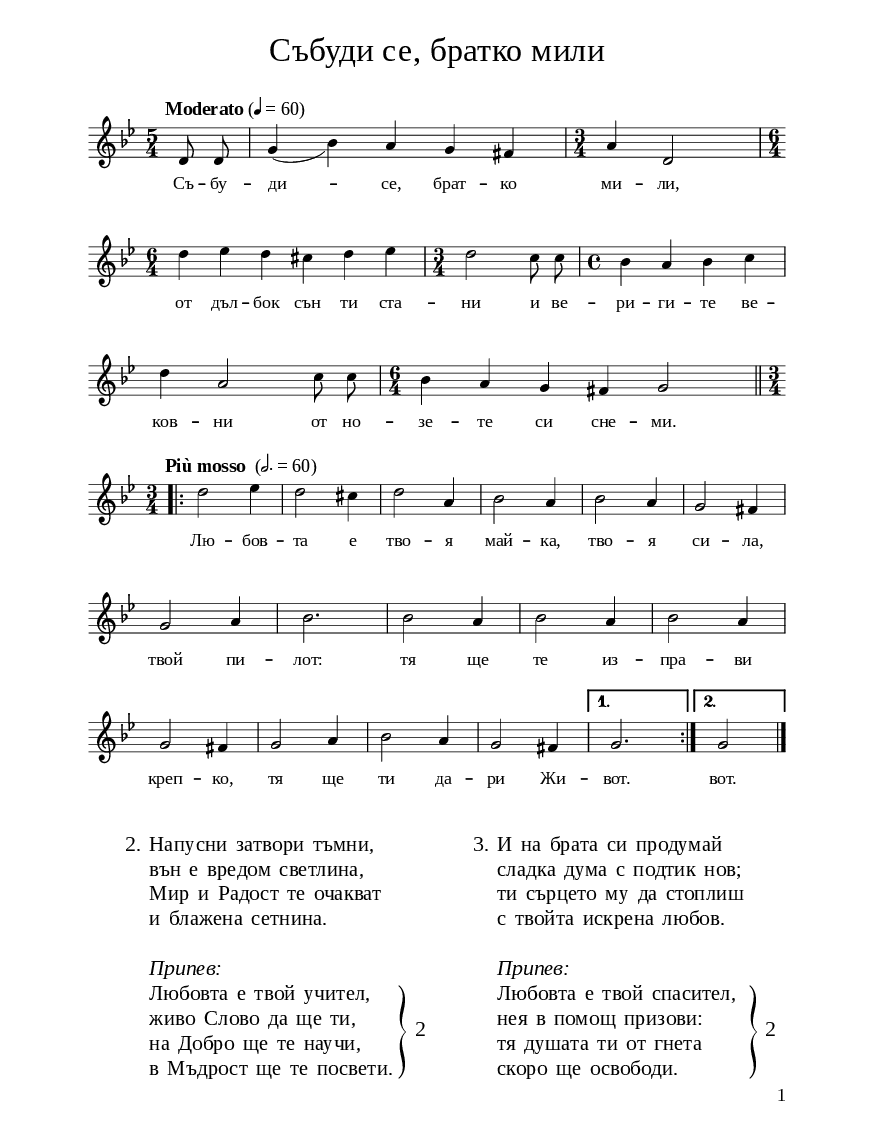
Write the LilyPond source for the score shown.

\version "2.24.2"

% include paper part and global functions
\include "include/globals.ily"

"rightBraces025" = \markup {
  \column {
    % repeat braces
    \translate #'(0 . -17.5 )
    \right-brace #45

  }
  \column {
    % repeat numbers


    \translate #'(0 . -17.9 )
    2

  }
}


\bookpart {
  \label #'ref025
  \tocItem \markup "Събуди се, братко мили"
  \include "include/bookpart-paper.ily"
  \score {
    \include "include/score-layout.ily"

    \new Voice \absolute {
      \clef treble
      \key g \minor
      \time 5/4
      \tempoFunc "Moderato" 4 "60"
      \autoBeamOff

      \partial 4
      d'8 d'8 | \slurDown g'4(bes'4) \slurNeutral a'4 g'4 fis'4 | \time 3/4 a'4 d'2 | \time 6/4 \break
      d''4 es''4 d''4 cis''4 d''4 es''4 | \time 3/4 d''2 c''8 c''8 | \time 4/4 bes'4 a'4 bes'4 c''4 \break
      d''4 a'2 c''8 c''8 | \time 6/4 bes'4 a'4 g'4 fis'4 g'2 | \time 3/4 \break
      \repeat volta 2 {
        \bar ".|:-||"

        \tempoFunc "Più mosso " 2. "60"
        d''2 es''4 | d''2 cis''4| d''2  a'4 | bes'2 a'4 | bes'2 a'4 | g'2 fis'4 | \break
        g'2 a'4 | bes'2. | bes'2 a'4 | bes'2 a'4 | bes'2 a'4| \break
        g'2 fis'4 | g'2 a'4 | bes'2 a'4 | g'2 fis'4 |
      }
      \alternative {
        {
          g'2.|
        }   {
          g'2 \bar "|."
        }
      }

    }

    \addlyrics {
      Съ -- бу -- ди -- се, брат -- ко ми -- ли,
      от дъл -- бок сън ти ста -- ни и ве -- ри -- ги -- те ве --
      ков -- ни от но -- зе -- те си сне -- ми.
      Лю -- бов -- та е тво -- я май -- ка, тво -- я си -- ла,
      твой пи -- лот: тя ще те из -- пра -- ви
      креп -- ко, тя ще ти да -- ри Жи -- вот. вот.
    }

    \header {
      title = \titleFunc "Събуди се, братко мили" "Săbudi se, bratko mili"
    }

    \midi{}

  } % score

  \markup \fontsize #bgCoupletFontSize {
    \hspace #3.5
    \override #`(baseline-skip . ,bgCoupletBaselineSkip) % affects space between column lines
    \column {

      \line { 2.  Напусни затвори тъмни, }
      \line {   "   " вън е вредом светлина, }
      \line {   "   " Мир и Радост те очакват }
      \line {   "   " и блажена сетнина. }
      \line { " " }
      \line { "   " \italic {Припев: } }
      \line { "   "Любовта е твой учител, }
      \line {   "   " живо Слово да ще ти, }
      \line {   "   " на Добро ще те научи, }
      \line {   "   " в Мъдрост ще те посвети. }

    }
    \"rightBraces025"

    \hspace #4
    \override #`(baseline-skip . ,bgCoupletBaselineSkip) % affects space between column lines
    \column {

      \line { 3. И на брата си продумай }
      \line {   "   " сладка дума с подтик нов; }
      \line {   "   " ти сърцето му да стоплиш }
      \line {   "   " с твойта искрена любов. }
      \line { " " }
      \line { "   " \italic {Припев: } }
      \line { "   "Любовта е твой спасител, }
      \line {   "   " нея в помощ призови: }
      \line {   "   " тя душата ти от гнета }
      \line {   "   " скоро ще освободи. }

    } %column
    \"rightBraces025"
  } % markup


} % bookpart
